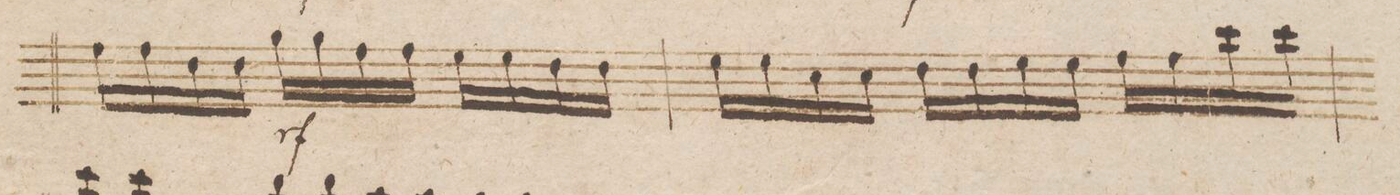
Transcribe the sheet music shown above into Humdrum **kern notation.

**kern	**dynam
*I"Violino Imo	*
*clefG2	*
*k[b-]	*
*met(c)	*
*M3/4	*
16ff\LL	.
16ff\	.
16dd\	.
16dd\JJ	.
16gg\LL	rfz
16gg\	.
16ff\	.
16ff\JJ	.
16ee\LL	.
16ee\	.
16dd\	.
16dd\JJ	.
=48	=48
16ee\LL	.
16ee\	.
16cc\	.
16cc\JJ	.
16dd\LL	.
16dd\	.
16ee\	.
16ee\JJ	.
16ff\LL	.
16ff\	.
16ccc\	.
16ccc\JJ	.
=49	=49
*-	*-
